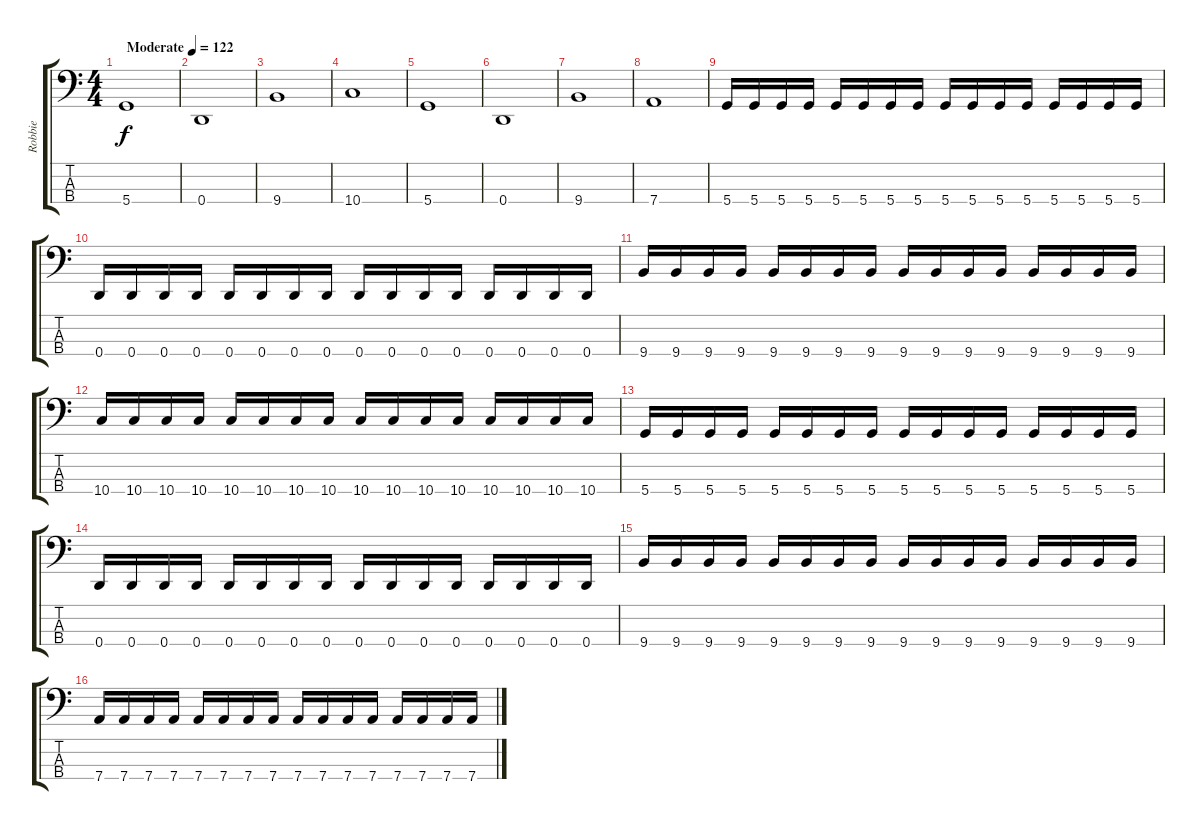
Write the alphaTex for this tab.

\track ("Robbie" "Robbie") {instrument electricbassfinger}
\staff {score tabs}
\tuning (G2 D2 A1 D1) {hide}
\ts (4 4)
\tempo (122 "Moderate")
\clef f4
\ks c
5.4.1{dy f instrument electricbassfinger} |
0.4.1 |
9.4.1 |
10.4.1 |
5.4.1 |
0.4.1 |
9.4.1 |
7.4.1 |
5.4.16 5.4.16 5.4.16 5.4.16 5.4.16 5.4.16 5.4.16 5.4.16 5.4.16 5.4.16 5.4.16 5.4.16 5.4.16 5.4.16 5.4.16 5.4.16 |
0.4.16 0.4.16 0.4.16 0.4.16 0.4.16 0.4.16 0.4.16 0.4.16 0.4.16 0.4.16 0.4.16 0.4.16 0.4.16 0.4.16 0.4.16 0.4.16 |
9.4.16 9.4.16 9.4.16 9.4.16 9.4.16 9.4.16 9.4.16 9.4.16 9.4.16 9.4.16 9.4.16 9.4.16 9.4.16 9.4.16 9.4.16 9.4.16 |
10.4.16 10.4.16 10.4.16 10.4.16 10.4.16 10.4.16 10.4.16 10.4.16 10.4.16 10.4.16 10.4.16 10.4.16 10.4.16 10.4.16 10.4.16 10.4.16 |
5.4.16 5.4.16 5.4.16 5.4.16 5.4.16 5.4.16 5.4.16 5.4.16 5.4.16 5.4.16 5.4.16 5.4.16 5.4.16 5.4.16 5.4.16 5.4.16 |
0.4.16 0.4.16 0.4.16 0.4.16 0.4.16 0.4.16 0.4.16 0.4.16 0.4.16 0.4.16 0.4.16 0.4.16 0.4.16 0.4.16 0.4.16 0.4.16 |
9.4.16 9.4.16 9.4.16 9.4.16 9.4.16 9.4.16 9.4.16 9.4.16 9.4.16 9.4.16 9.4.16 9.4.16 9.4.16 9.4.16 9.4.16 9.4.16 |
7.4.16 7.4.16 7.4.16 7.4.16 7.4.16 7.4.16 7.4.16 7.4.16 7.4.16 7.4.16 7.4.16 7.4.16 7.4.16 7.4.16 7.4.16 7.4.16
